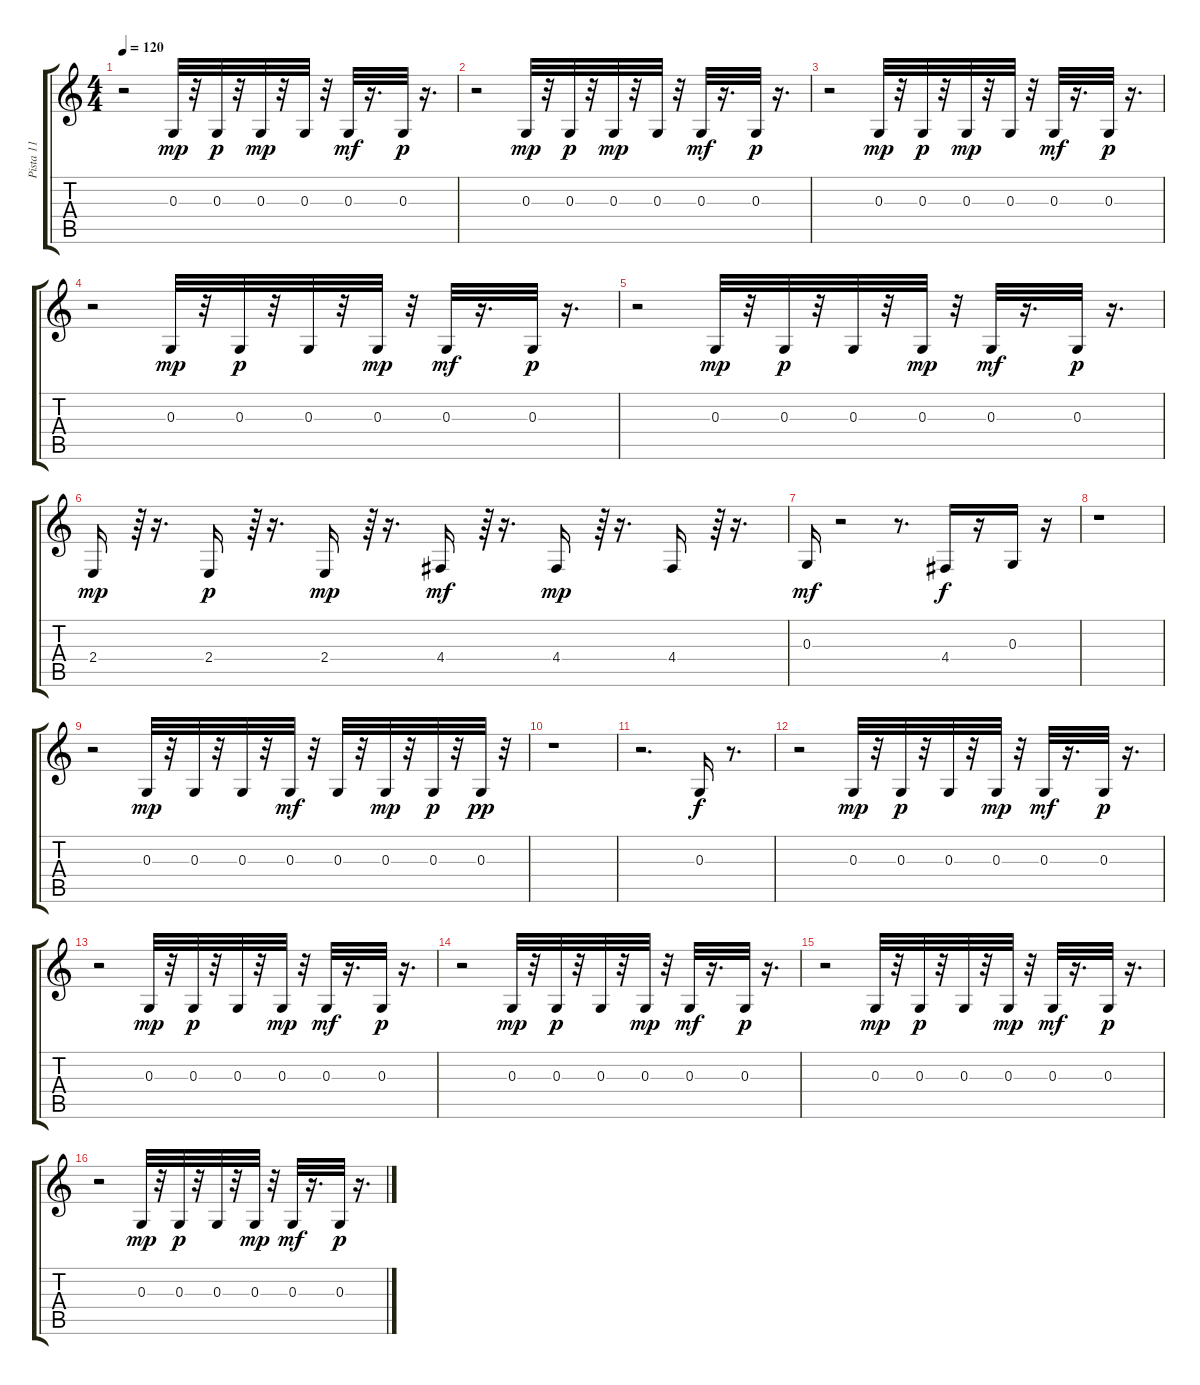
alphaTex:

\track ("Pista 11" "Pista 11") {instrument synthdrum}
\staff {score tabs}
\tuning (E4 B3 G3 D3 A2 E2) {hide}
\ts (4 4)
\tempo 120
\clef g2
\ks c
r.2{dy p} 0.3.32{dy mp} r.32 0.3.32{dy p} r.32 0.3.32{dy mp} r.32 0.3.32 r.32 0.3.32{dy mf} r.16{d} 0.3.32{dy p} r.16{d} |
r.2 0.3.32{dy mp} r.32 0.3.32{dy p} r.32 0.3.32{dy mp} r.32 0.3.32 r.32 0.3.32{dy mf} r.16{d} 0.3.32{dy p} r.16{d} |
r.2 0.3.32{dy mp} r.32 0.3.32{dy p} r.32 0.3.32{dy mp} r.32 0.3.32 r.32 0.3.32{dy mf} r.16{d} 0.3.32{dy p} r.16{d} |
r.2 0.3.32{dy mp} r.32 0.3.32{dy p} r.32 0.3.32 r.32 0.3.32{dy mp} r.32 0.3.32{dy mf} r.16{d} 0.3.32{dy p} r.16{d} |
r.2 0.3.32{dy mp} r.32 0.3.32{dy p} r.32 0.3.32 r.32 0.3.32{dy mp} r.32 0.3.32{dy mf} r.16{d} 0.3.32{dy p} r.16{d} |
2.4.16{dy mp} r.64{tu (3 2)} r.16{d} 2.4.16{dy p} r.64{tu (3 2)} r.16{d} 2.4.16{dy mp} r.64{tu (3 2)} r.16{d} 4.4.16{dy mf} r.64{tu (3 2)} r.16{d} 4.4.16{dy mp} r.64{tu (3 2)} r.16{d} 4.4.16 r.64{tu (3 2)} r.16{d} |
0.3.16{dy mf} r.2 r.8{d} 4.4.16{dy f} r.16 0.3.16 r.16 |
r.1 |
r.2 0.3.32{dy mp} r.32 0.3.32 r.32 0.3.32 r.32 0.3.32{dy mf} r.32 0.3.32 r.32 0.3.32{dy mp} r.32 0.3.32{dy p} r.32 0.3.32{dy pp} r.32 |
r.1 |
r.2{d} 0.3.16{dy f} r.8{d} |
r.2 0.3.32{dy mp} r.32 0.3.32{dy p} r.32 0.3.32 r.32 0.3.32{dy mp} r.32 0.3.32{dy mf} r.16{d} 0.3.32{dy p} r.16{d} |
r.2 0.3.32{dy mp} r.32 0.3.32{dy p} r.32 0.3.32 r.32 0.3.32{dy mp} r.32 0.3.32{dy mf} r.16{d} 0.3.32{dy p} r.16{d} |
r.2 0.3.32{dy mp} r.32 0.3.32{dy p} r.32 0.3.32 r.32 0.3.32{dy mp} r.32 0.3.32{dy mf} r.16{d} 0.3.32{dy p} r.16{d} |
r.2 0.3.32{dy mp} r.32 0.3.32{dy p} r.32 0.3.32 r.32 0.3.32{dy mp} r.32 0.3.32{dy mf} r.16{d} 0.3.32{dy p} r.16{d} |
r.2 0.3.32{dy mp} r.32 0.3.32{dy p} r.32 0.3.32 r.32 0.3.32{dy mp} r.32 0.3.32{dy mf} r.16{d} 0.3.32{dy p} r.16{d}
